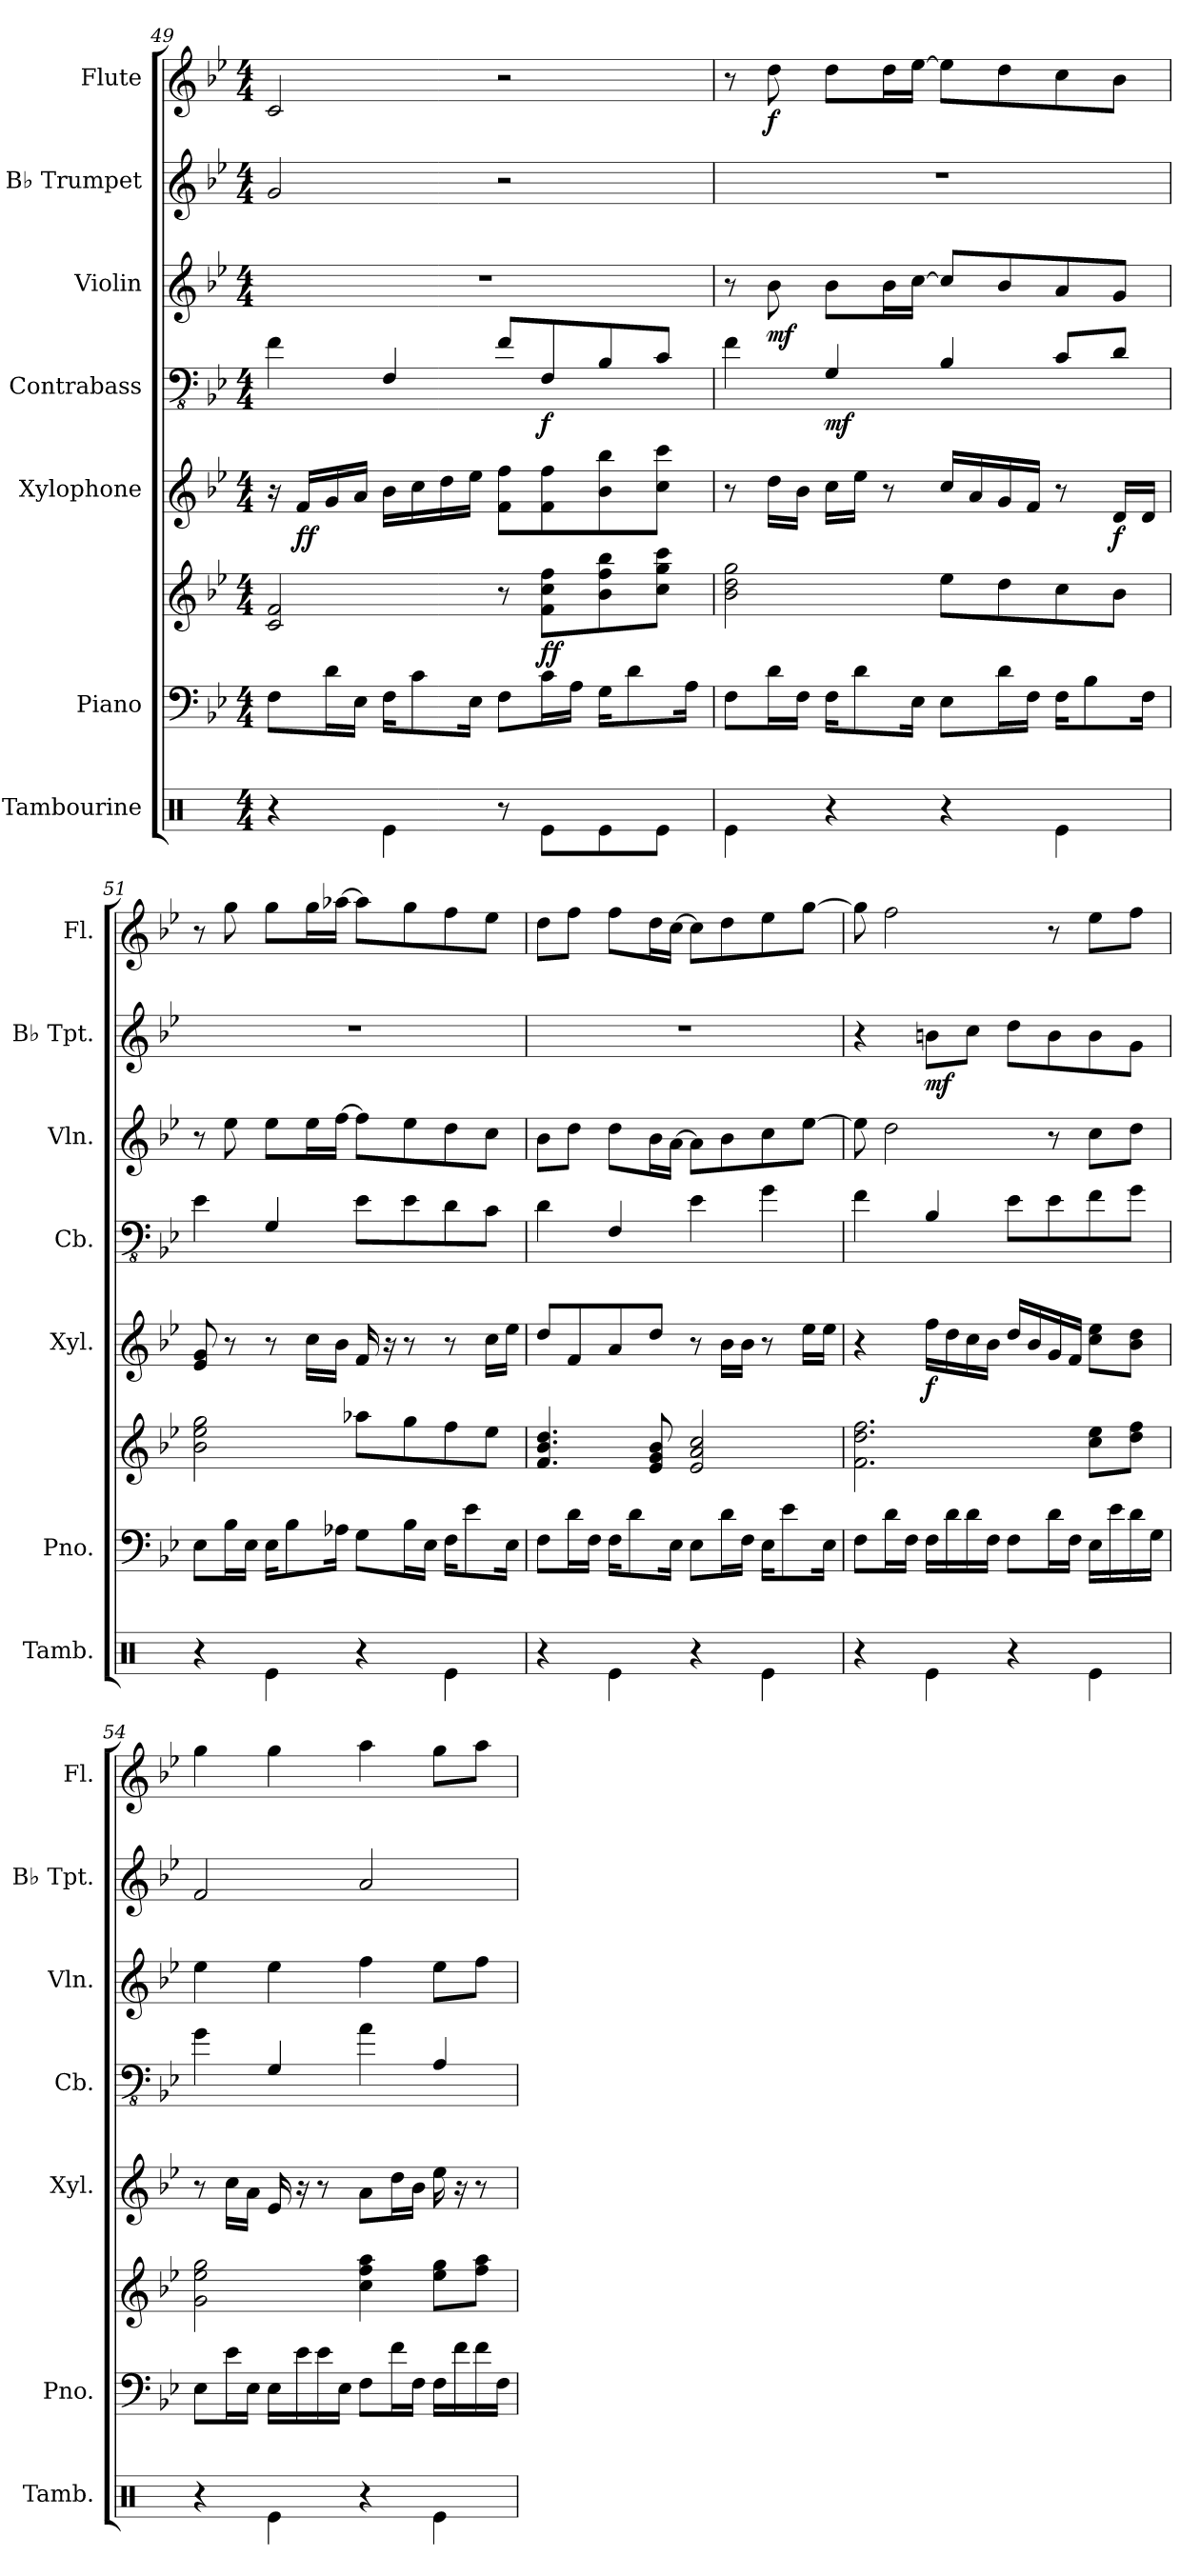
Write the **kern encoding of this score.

**kern	**kern	**kern	**dynam	**kern	**dynam	**kern	**dynam	**kern	**dynam	**kern	**dynam	**kern	**dynam
*part7	*part6	*part6	*part6	*part5	*part5	*part4	*part4	*part3	*part3	*part2	*part2	*part1	*part1
*staff8	*staff7	*staff6	*staff6/7	*staff5	*staff5	*staff4	*staff4	*staff3	*staff3	*staff2	*staff2	*staff1	*staff1
*I"Tambourine	*I"Piano	*	*	*I"Xylophone	*	*I"Contrabass	*	*I"Violin	*	*I"B♭ Trumpet	*	*I"Flute	*
*I'Tamb.	*I'Pno.	*	*	*I'Xyl.	*	*I'Cb.	*	*I'Vln.	*	*I'B♭ Tpt.	*	*I'Fl.	*
*clefX	*clefF4	*clefG2	*	*clefG2	*	*clefFv4	*	*clefG2	*	*clefG2	*	*clefG2	*
*	*	*	*	*ITrd-7c-12	*	*ITrd7c12	*	*	*	*ITrd1c2	*	*	*
*k[]	*k[b-e-]	*k[b-e-]	*	*k[b-e-]	*	*k[b-e-]	*	*k[b-e-]	*	*k[b-e-a-d-]	*	*k[b-e-]	*
*M4/4	*M4/4	*M4/4	*	*M4/4	*	*M4/4	*	*M4/4	*	*M4/4	*	*M4/4	*
=49	=49	=49	=49	=49	=49	=49	=49	=49	=49	=49	=49	=49	=49
4r	8F\L	2c/ 2f/	.	16r	.	4FF\	.	1r	.	2f/	.	2c/	.
!	!	!	!	!	!LO:DY:b	!	!	!	!	!	!	!	!
!	!	!	!	!	!LO:DY:n=1:b	!	!	!	!	!	!	!	!
.	.	.	.	16ff/LL	f f	.	.	.	.	.	.	.	.
.	16d\L	.	.	16gg/	.	.	.	.	.	.	.	.	.
.	16E-\JJ	.	.	16aa/JJ	.	.	.	.	.	.	.	.	.
4Re\	16F\KL	.	.	16bb-\LL	.	4FFF/	.	.	.	.	.	.	.
.	8c\	.	.	16ccc\	.	.	.	.	.	.	.	.	.
.	.	.	.	16ddd\	.	.	.	.	.	.	.	.	.
.	16E-\Jk	.	.	16eee-\JJ	.	.	.	.	.	.	.	.	.
8r	8F\L	8r	.	8ff\ 8fff\L	.	8FF/L	.	.	.	2r	.	2r	.
!	!	!	!LO:DY:b	!	!	!	!	!	!	!	!	!	!
!	!	!	!LO:DY:n=1:b	!	!	!	!LO:DY:b	!	!	!	!	!	!
8Re\L	16c\L	8f\ 8cc\ 8ff\L	f f	8ff\ 8fff\	.	8FFF/	f	.	.	.	.	.	.
.	16A\JJ	.	.	.	.	.	.	.	.	.	.	.	.
8Re\	16G\KL	8b-\ 8ff\ 8bb-\	.	8bb-\ 8bbb-\	.	8BBB-/	.	.	.	.	.	.	.
.	8d\	.	.	.	.	.	.	.	.	.	.	.	.
8Re\J	.	8cc\ 8gg\ 8ccc\J	.	8ccc\ 8cccc\J	.	8CC/J	.	.	.	.	.	.	.
.	16A\Jk	.	.	.	.	.	.	.	.	.	.	.	.
!!LO:PB:g=z
=50	=50	=50	=50	=50	=50	=50	=50	=50	=50	=50	=50	=50	=50
4Re\	8F\L	2b-\ 2dd\ 2gg\	.	8r	.	4FF\	.	8r	.	1r	.	8r	.
!	!	!	!	!	!	!	!	!	!LO:DY:b	!	!	!	!LO:DY:b
.	16d\L	.	.	16ddd\LL	.	.	.	8b-\	mf	.	.	8dd\	f
.	16F\JJ	.	.	16bb-\JJ	.	.	.	.	.	.	.	.	.
!	!	!	!	!	!	!	!LO:DY:b	!	!	!	!	!	!
4r	16F\KL	.	.	16ccc\LL	.	4GGG/	mf	8b-\L	.	.	.	8dd\L	.
.	8d\	.	.	16eee-\JJ	.	.	.	.	.	.	.	.	.
.	.	.	.	8r	.	.	.	16b-\L	.	.	.	16dd\L	.
.	16E-\Jk	.	.	.	.	.	.	[16cc\JJ	.	.	.	[16ee-\JJ	.
4r	8E-\L	8ee-\L	.	16ccc/LL	.	4BBB-/	.	8cc/L]	.	.	.	8ee-\L]	.
.	.	.	.	16aa/	.	.	.	.	.	.	.	.	.
.	16d\L	8dd\	.	16gg/	.	.	.	8b-/	.	.	.	8dd\	.
.	16F\JJ	.	.	16ff/JJ	.	.	.	.	.	.	.	.	.
4Re\	16F\KL	8cc\	.	8r	.	8CC/L	.	8a/	.	.	.	8cc\	.
.	8B-\	.	.	.	.	.	.	.	.	.	.	.	.
!	!	!	!	!	!LO:DY:b	!	!	!	!	!	!	!	!
.	.	8b-\J	.	16dd/LL	f	8DD/J	.	8g/J	.	.	.	8b-\J	.
.	16F\Jk	.	.	16dd/JJ	.	.	.	.	.	.	.	.	.
=51	=51	=51	=51	=51	=51	=51	=51	=51	=51	=51	=51	=51	=51
4r	8E-\L	2b-\ 2ee-\ 2gg\	.	8ee-/ 8gg/	.	4EE-\	.	8r	.	1r	.	8r	.
.	16B-\L	.	.	8r	.	.	.	8ee-\	.	.	.	8gg\	.
.	16E-\JJ	.	.	.	.	.	.	.	.	.	.	.	.
4Re\	16E-\KL	.	.	8r	.	4GGG/	.	8ee-\L	.	.	.	8gg\L	.
.	8B-\	.	.	.	.	.	.	.	.	.	.	.	.
.	.	.	.	16ccc\LL	.	.	.	16ee-\L	.	.	.	16gg\L	.
.	16A-X\Jk	.	.	16bb-\JJ	.	.	.	[16ff\JJ	.	.	.	[16aa-X\JJ	.
4r	8G\L	8aa-X\L	.	16ff/	.	8EE-\L	.	8ff\L]	.	.	.	8aa-\L]	.
.	.	.	.	16r	.	.	.	.	.	.	.	.	.
.	16B-\L	8gg\	.	8r	.	8EE-\	.	8ee-\	.	.	.	8gg\	.
.	16E-\JJ	.	.	.	.	.	.	.	.	.	.	.	.
4Re\	16F\KL	8ff\	.	8r	.	8DD\	.	8dd\	.	.	.	8ff\	.
.	8e-\	.	.	.	.	.	.	.	.	.	.	.	.
.	.	8ee-\J	.	16ccc\LL	.	8CC\J	.	8cc\J	.	.	.	8ee-\J	.
.	16E-\Jk	.	.	16eee-\JJ	.	.	.	.	.	.	.	.	.
=52	=52	=52	=52	=52	=52	=52	=52	=52	=52	=52	=52	=52	=52
4r	8F\L	4.f/ 4.b-/ 4.dd/	.	8ddd/L	.	4DD\	.	8b-\L	.	1r	.	8dd\L	.
.	16d\L	.	.	8ff/	.	.	.	8dd\J	.	.	.	8ff\J	.
.	16F\JJ	.	.	.	.	.	.	.	.	.	.	.	.
4Re\	16F\KL	.	.	8aa/	.	4FFF/	.	8dd\L	.	.	.	8ff\L	.
.	8d\	.	.	.	.	.	.	.	.	.	.	.	.
.	.	8e-/ 8g/ 8b-/	.	8ddd/J	.	.	.	16b-\L	.	.	.	16dd\L	.
.	16E-\Jk	.	.	.	.	.	.	[16a\JJ	.	.	.	[16cc\JJ	.
4r	8E-\L	2e-/ 2a/ 2cc/	.	8r	.	4EE-\	.	8a\L]	.	.	.	8cc\L]	.
.	16d\L	.	.	16bb-\LL	.	.	.	8b-\	.	.	.	8dd\	.
.	16F\JJ	.	.	16bb-\JJ	.	.	.	.	.	.	.	.	.
4Re\	16E-\KL	.	.	8r	.	4GG\	.	8cc\	.	.	.	8ee-\	.
.	8e-\	.	.	.	.	.	.	.	.	.	.	.	.
.	.	.	.	16eee-\LL	.	.	.	[8ee-\J	.	.	.	[8gg\J	.
.	16E-\Jk	.	.	16eee-\JJ	.	.	.	.	.	.	.	.	.
=53	=53	=53	=53	=53	=53	=53	=53	=53	=53	=53	=53	=53	=53
4r	8F\L	2.f\ 2.dd\ 2.ff\	.	4r	.	4FF\	.	8ee-\]	.	4r	.	8gg\]	.
.	16d\L	.	.	.	.	.	.	2dd\	.	.	.	2ff\	.
.	16F\JJ	.	.	.	.	.	.	.	.	.	.	.	.
!	!	!	!	!	!LO:DY:b	!	!	!	!	!	!LO:DY:b	!	!
4Re\	16F\LL	.	.	16fff\LL	f	4BBB-/	.	.	.	8an\L	mf	.	.
.	16d\	.	.	16ddd\	.	.	.	.	.	.	.	.	.
.	16d\	.	.	16ccc\	.	.	.	.	.	8b-\J	.	.	.
.	16F\JJ	.	.	16bb-\JJ	.	.	.	.	.	.	.	.	.
4r	8F\L	.	.	16ddd/LL	.	8EE-\L	.	.	.	8cc\L	.	.	.
.	.	.	.	16bb-/	.	.	.	.	.	.	.	.	.
.	16d\L	.	.	16gg/	.	8EE-\	.	8r	.	8a\	.	8r	.
.	16F\JJ	.	.	16ff/JJ	.	.	.	.	.	.	.	.	.
4Re\	16E-\LL	8cc\ 8ee-\L	.	8ccc\ 8eee-\L	.	8FF\	.	8cc\L	.	8a\	.	8ee-\L	.
.	16e-\	.	.	.	.	.	.	.	.	.	.	.	.
.	16d\	8dd\ 8ff\J	.	8bb-\ 8ddd\J	.	8GG\J	.	8dd\J	.	8f\J	.	8ff\J	.
.	16G\JJ	.	.	.	.	.	.	.	.	.	.	.	.
=54	=54	=54	=54	=54	=54	=54	=54	=54	=54	=54	=54	=54	=54
4r	8E-\L	2g\ 2ee-\ 2gg\	.	8r	.	4GG\	.	4ee-\	.	2e-/	.	4gg\	.
.	16e-\L	.	.	16ccc\LL	.	.	.	.	.	.	.	.	.
.	16E-\JJ	.	.	16aa\JJ	.	.	.	.	.	.	.	.	.
4Re\	16E-\LL	.	.	16ee-/	.	4GGG/	.	4ee-\	.	.	.	4gg\	.
.	16e-\	.	.	16r	.	.	.	.	.	.	.	.	.
.	16e-\	.	.	8r	.	.	.	.	.	.	.	.	.
.	16E-\JJ	.	.	.	.	.	.	.	.	.	.	.	.
4r	8F\L	4cc\ 4ff\ 4aa\	.	8aa\L	.	4AA\	.	4ff\	.	2g/	.	4aa\	.
.	16f\L	.	.	16ddd\L	.	.	.	.	.	.	.	.	.
.	16F\JJ	.	.	16bb-\JJ	.	.	.	.	.	.	.	.	.
4Re\	16F\LL	8ee-\ 8gg\L	.	16eee-\	.	4AAA/	.	8ee-\L	.	.	.	8gg\L	.
.	16f\	.	.	16r	.	.	.	.	.	.	.	.	.
.	16f\	8ff\ 8aa\J	.	8r	.	.	.	8ff\J	.	.	.	8aa\J	.
.	16F\JJ	.	.	.	.	.	.	.	.	.	.	.	.
=	=	=	=	=	=	=	=	=	=	=	=	=	=
*-	*-	*-	*-	*-	*-	*-	*-	*-	*-	*-	*-	*-	*-
